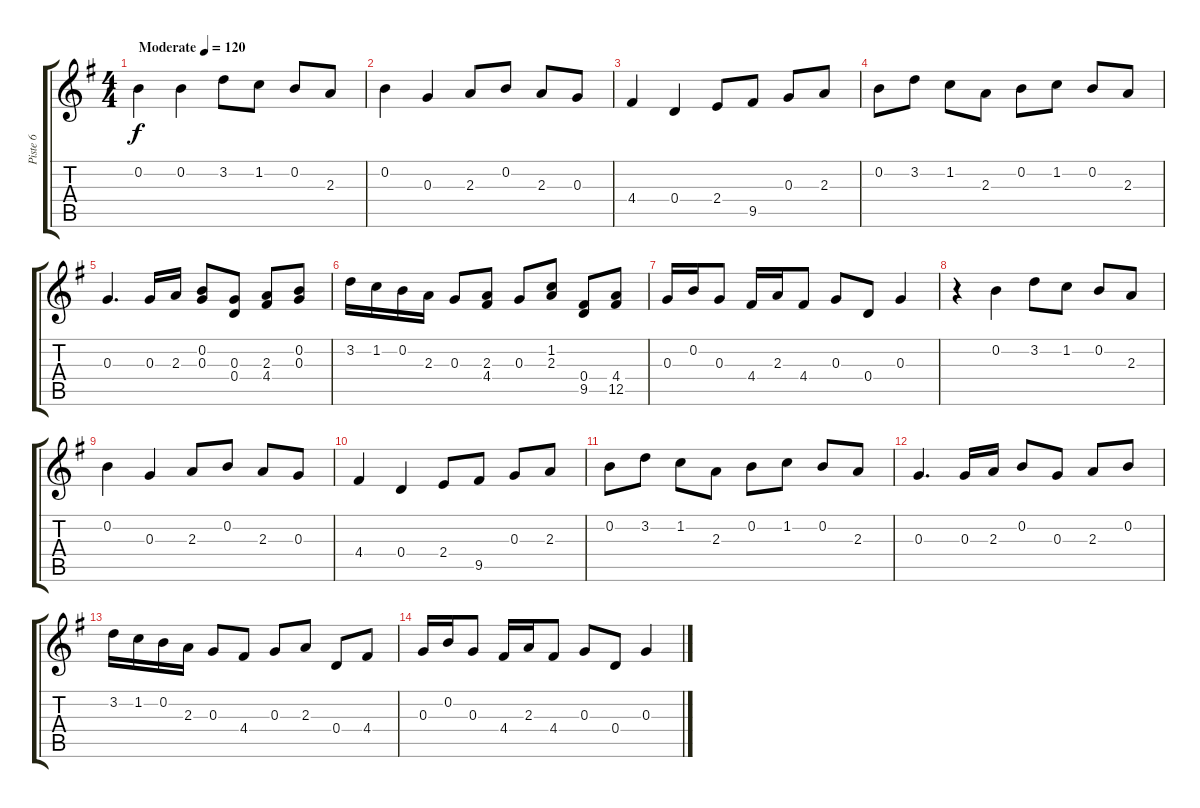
\track ("Piste 6" "Piste 6") {mute instrument acousticguitarsteel}
\staff {score tabs}
\tuning (E4 B3 G3 D3 A2 E2) {hide}
\ts (4 4)
\tempo (120 "Moderate")
\clef g2
\ks g
0.2.4{dy f instrument acousticguitarsteel} 0.2.4 3.2.8 1.2.8 0.2.8 2.3.8 |
0.2.4 0.3.4 2.3.8 0.2.8 2.3.8 0.3.8 |
4.4.4 0.4.4 2.4.8 9.5.8 0.3.8 2.3.8 |
0.2.8 3.2.8 1.2.8 2.3.8 0.2.8 1.2.8 0.2.8 2.3.8 |
0.3.4{d} 0.3.16 2.3.16 (0.2 0.3).8 (0.3 0.4).8 (2.3 4.4).8 (0.2 0.3).8 |
3.2.16 1.2.16 0.2.16 2.3.16 0.3.8 (2.3 4.4).8 0.3.8 (1.2 2.3).8 (0.4 9.5).8 (4.4 12.5).8 |
0.3.16 0.2.16 0.3.8 4.4.16 2.3.16 4.4.8 0.3.8 0.4.8 0.3.4 |
r.4 0.2.4 3.2.8 1.2.8 0.2.8 2.3.8 |
0.2.4 0.3.4 2.3.8 0.2.8 2.3.8 0.3.8 |
4.4.4 0.4.4 2.4.8 9.5.8 0.3.8 2.3.8 |
0.2.8 3.2.8 1.2.8 2.3.8 0.2.8 1.2.8 0.2.8 2.3.8 |
0.3.4{d} 0.3.16 2.3.16 0.2.8 0.3.8 2.3.8 0.2.8 |
3.2.16 1.2.16 0.2.16 2.3.16 0.3.8 4.4.8 0.3.8 2.3.8 0.4.8 4.4.8 |
0.3.16 0.2.16 0.3.8 4.4.16 2.3.16 4.4.8 0.3.8 0.4.8 0.3.4
